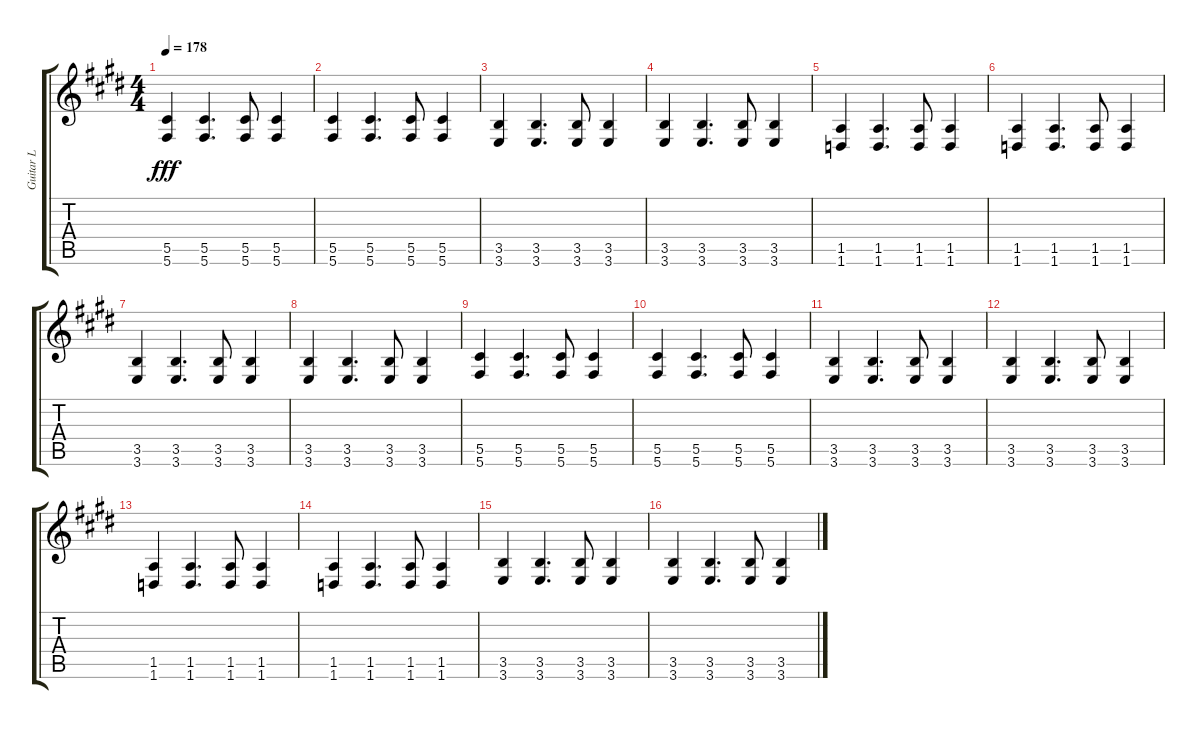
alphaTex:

\track ("Guitar L" "Guitar L") {instrument distortionguitar}
\staff {score tabs}
\tuning (Eb4 Bb3 Gb3 Db3 Ab2 Db2) {hide}
\ts (4 4)
\tempo 178
\clef g2
\ks e
(5.5 5.6).4{dy fff} (5.5 5.6).4{d} (5.5 5.6).8 (5.5 5.6).4 |
(5.5 5.6).4 (5.5 5.6).4{d} (5.5 5.6).8 (5.5 5.6).4 |
(3.5 3.6).4 (3.5 3.6).4{d} (3.5 3.6).8 (3.5 3.6).4 |
(3.5 3.6).4 (3.5 3.6).4{d} (3.5 3.6).8 (3.5 3.6).4 |
(1.5 1.6).4 (1.5 1.6).4{d} (1.5 1.6).8 (1.5 1.6).4 |
(1.5 1.6).4 (1.5 1.6).4{d} (1.5 1.6).8 (1.5 1.6).4 |
(3.5 3.6).4 (3.5 3.6).4{d} (3.5 3.6).8 (3.5 3.6).4 |
(3.5 3.6).4 (3.5 3.6).4{d} (3.5 3.6).8 (3.5 3.6).4 |
(5.5 5.6).4 (5.5 5.6).4{d} (5.5 5.6).8 (5.5 5.6).4 |
(5.5 5.6).4 (5.5 5.6).4{d} (5.5 5.6).8 (5.5 5.6).4 |
(3.5 3.6).4 (3.5 3.6).4{d} (3.5 3.6).8 (3.5 3.6).4 |
(3.5 3.6).4 (3.5 3.6).4{d} (3.5 3.6).8 (3.5 3.6).4 |
(1.5 1.6).4 (1.5 1.6).4{d} (1.5 1.6).8 (1.5 1.6).4 |
(1.5 1.6).4 (1.5 1.6).4{d} (1.5 1.6).8 (1.5 1.6).4 |
(3.5 3.6).4 (3.5 3.6).4{d} (3.5 3.6).8 (3.5 3.6).4 |
(3.5 3.6).4 (3.5 3.6).4{d} (3.5 3.6).8 (3.5 3.6).4
